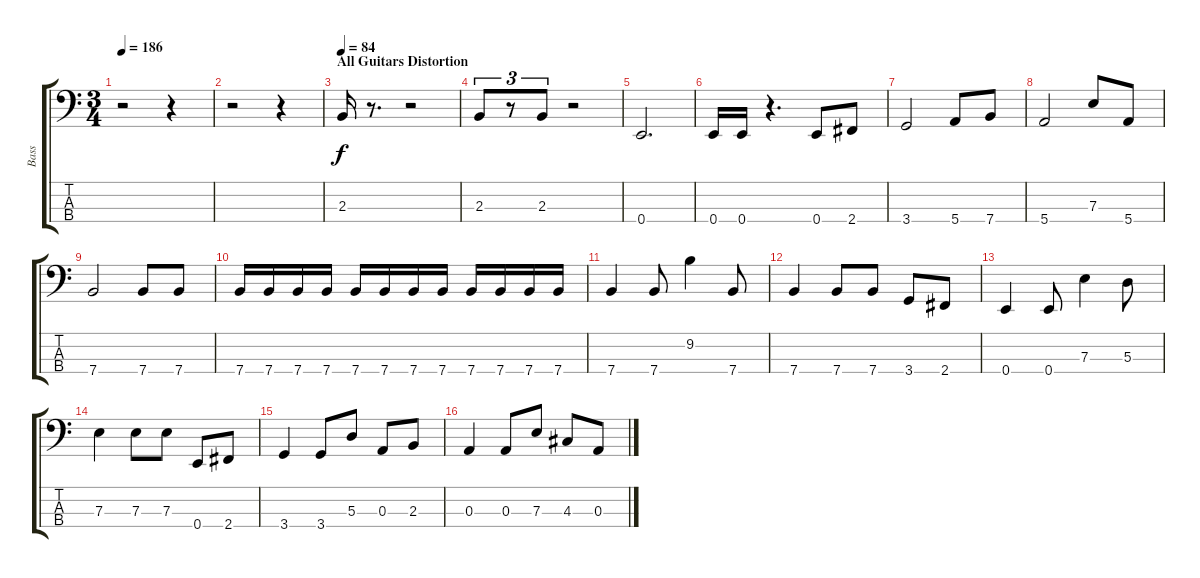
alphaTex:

\track ("Bass" "Bass") {instrument electricbasspick}
\staff {score tabs}
\tuning (G2 D2 A1 E1) {hide}
\ts (3 4)
\tempo 186
\clef f4
\ks c
r.2{dy f} r.4 |
r.2 r.4 |
\section ("" "All Guitars Distortion")
\tempo 84
2.3.16 r.8{d} r.2 |
2.3.8{tu (3 2)} r.8{tu (3 2)} 2.3.8{tu (3 2)} r.2 |
0.4.2{d} |
0.4.16 0.4.16 r.4{d} 0.4.8 2.4.8 |
3.4.2 5.4.8 7.4.8 |
5.4.2 7.3.8 5.4.8 |
7.4.2 7.4.8 7.4.8 |
7.4.16 7.4.16 7.4.16 7.4.16 7.4.16 7.4.16 7.4.16 7.4.16 7.4.16 7.4.16 7.4.16 7.4.16 |
7.4.4 7.4.8 9.2.4 7.4.8 |
7.4.4 7.4.8 7.4.8 3.4.8 2.4.8 |
0.4.4 0.4.8 7.3.4 5.3.8 |
7.3.4 7.3.8 7.3.8 0.4.8 2.4.8 |
3.4.4 3.4.8 5.3.8 0.3.8 2.3.8 |
0.3.4 0.3.8 7.3.8 4.3.8 0.3.8
